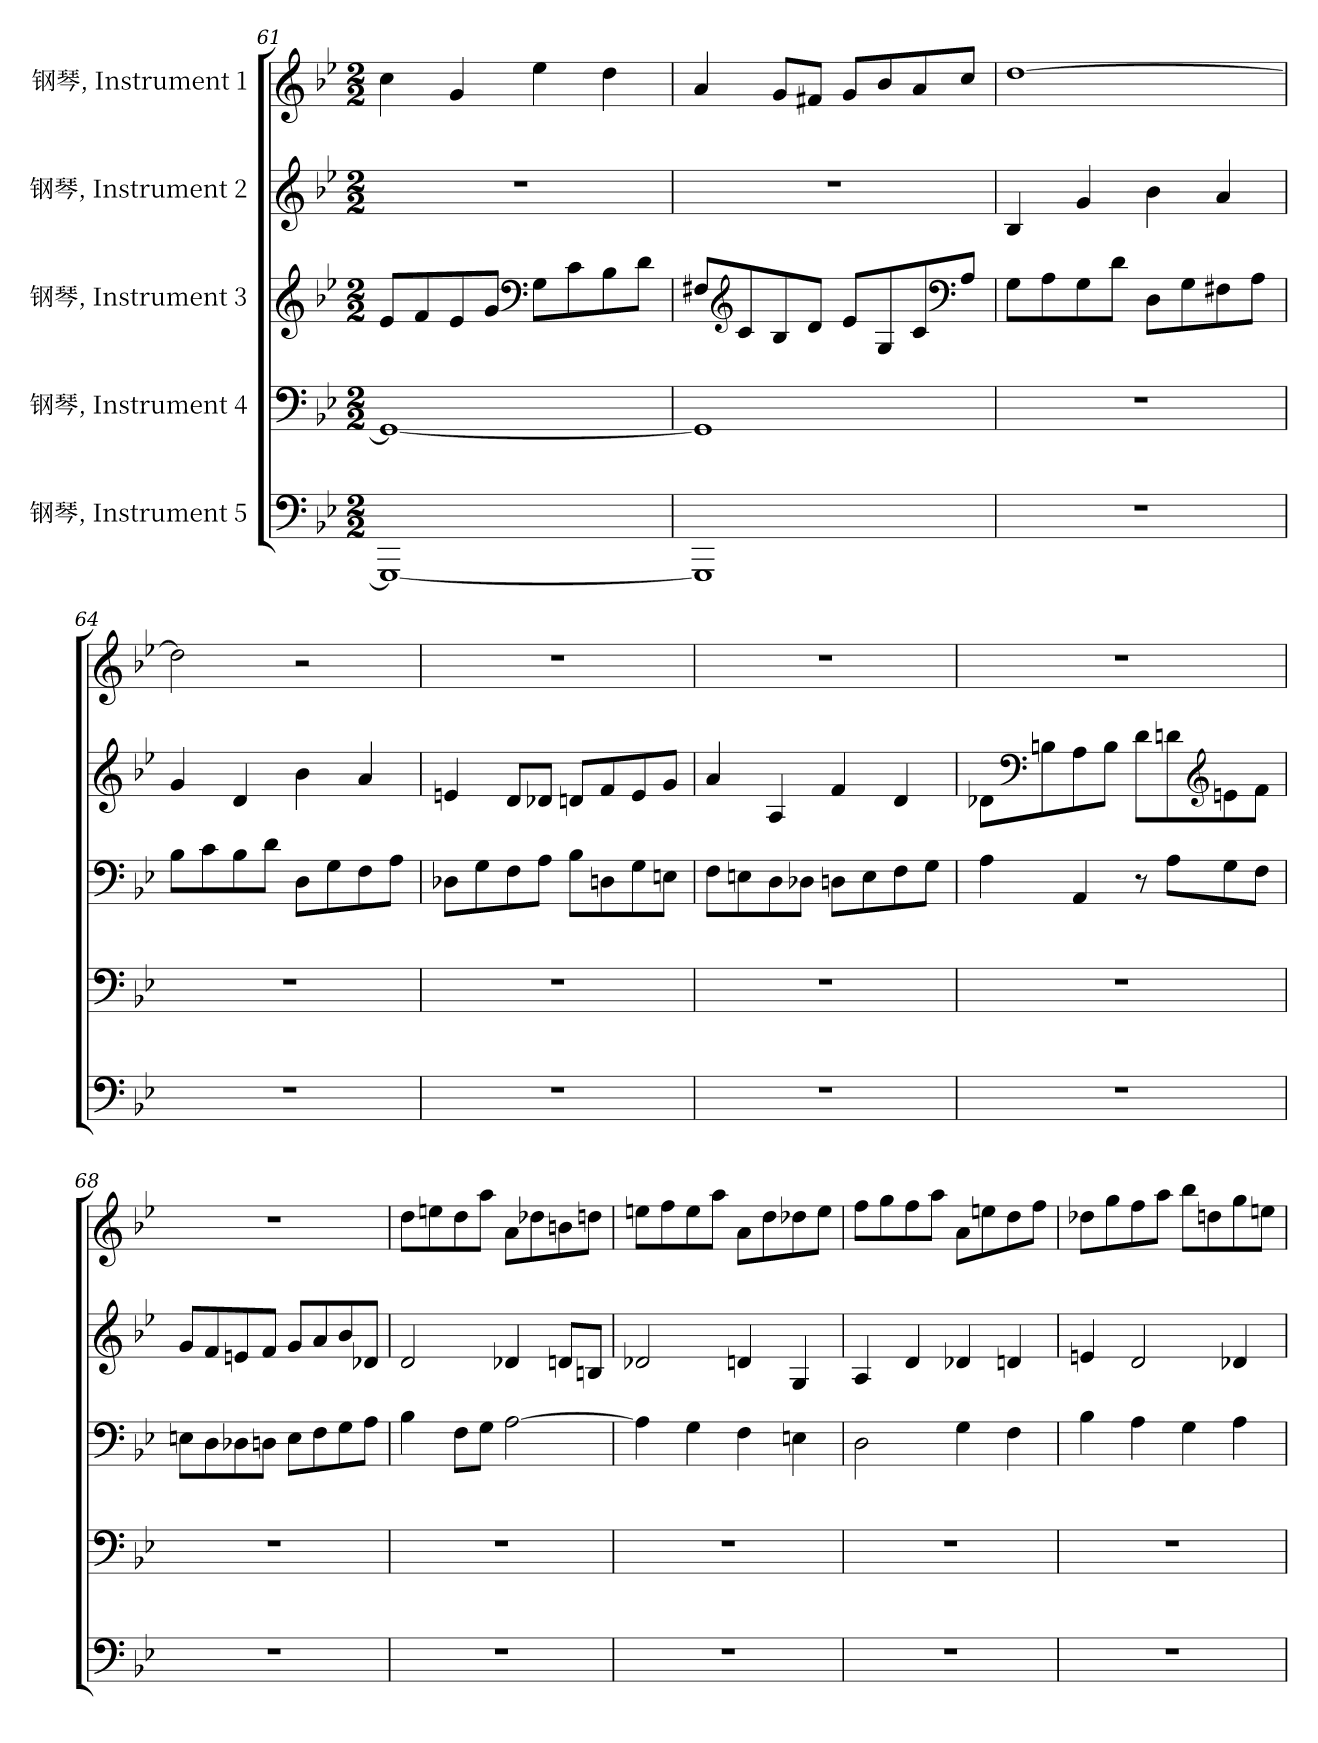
**kern	**kern	**kern	**kern	**kern
*part5	*part4	*part3	*part2	*part1
*staff5	*staff4	*staff3	*staff2	*staff1
*I"钢琴, Instrument 5	*I"钢琴, Instrument 4	*I"钢琴, Instrument 3	*I"钢琴, Instrument 2	*I"钢琴, Instrument 1
!!LO:PB:g=z
*clefF4	*clefF4	*clefG2	*clefG2	*clefG2
*k[b-e-]	*k[b-e-]	*k[b-e-]	*k[b-e-]	*k[b-e-]
*M2/2	*M2/2	*M2/2	*M2/2	*M2/2
=61	=61	=61	=61	=61
1GGG_	1GG_	8e-/L	1r	4cc\
.	.	8f/	.	.
.	.	8e-/	.	4g/
.	.	8g/J	.	.
*	*	*clefF4	*	*
.	.	8G\L	.	4ee-\
.	.	8c\	.	.
.	.	8B-\	.	4dd\
.	.	8d\J	.	.
=62	=62	=62	=62	=62
1GGG]	1GG]	8F#X/L	1r	4a/
*	*	*clefG2	*	*
.	.	8c/	.	.
.	.	8B-/	.	8g/L
.	.	8d/J	.	8f#X/J
.	.	8e-/L	.	8g/L
.	.	8G/	.	8b-/
.	.	8c/	.	8a/
*	*	*clefF4	*	*
.	.	8A/J	.	8cc/J
=63	=63	=63	=63	=63
1r	1r	8G\L	4B-/	[1dd
.	.	8A\	.	.
.	.	8G\	4g/	.
.	.	8d\J	.	.
.	.	8D\L	4b-\	.
.	.	8G\	.	.
.	.	8F#X\	4a/	.
.	.	8A\J	.	.
=64	=64	=64	=64	=64
1r	1r	8B-\L	4g/	2dd\]
.	.	8c\	.	.
.	.	8B-\	4d/	.
.	.	8d\J	.	.
.	.	8D\L	4b-\	2r
.	.	8G\	.	.
.	.	8F\	4a/	.
.	.	8A\J	.	.
!!LO:LB:g=z
=65	=65	=65	=65	=65
1r	1r	8D-X\L	4en/	1r
.	.	8G\	.	.
.	.	8F\	8d/L	.
.	.	8A\J	8d-X/J	.
.	.	8B-\L	8dn/L	.
.	.	8Dn\	8f/	.
.	.	8G\	8e/	.
.	.	8En\J	8g/J	.
=66	=66	=66	=66	=66
1r	1r	8F\L	4a/	1r
.	.	8En\	.	.
.	.	8D\	4A/	.
.	.	8D-X\J	.	.
.	.	8Dn\L	4f/	.
.	.	8E\	.	.
.	.	8F\	4d/	.
.	.	8G\J	.	.
=67	=67	=67	=67	=67
1r	1r	4A\	8d-X\L	1r
*	*	*	*clefF4	*
.	.	.	8Bn\	.
.	.	4AA/	8A\	.
.	.	.	8B\J	.
.	.	8r	8d-\L	.
.	.	8A\L	8dn\	.
*	*	*	*clefG2	*
.	.	8G\	8en\	.
.	.	8F\J	8f\J	.
!!LO:PB:g=z
=68	=68	=68	=68	=68
1r	1r	8En\L	8g/L	1r
.	.	8D\	8f/	.
.	.	8D-X\	8en/	.
.	.	8Dn\J	8f/J	.
.	.	8E\L	8g/L	.
.	.	8F\	8a/	.
.	.	8G\	8b-/	.
.	.	8A\J	8d-X/J	.
=69	=69	=69	=69	=69
1r	1r	4B-\	2d/	8dd\L
.	.	.	.	8een\
.	.	8F\L	.	8dd\
.	.	8G\J	.	8aa\J
.	.	[2A\	4d-X/	8a\L
.	.	.	.	8dd-X\
.	.	.	8dn/L	8bn\
.	.	.	8Bn/J	8ddn\J
=70	=70	=70	=70	=70
1r	1r	4A\]	2d-X/	8een\L
.	.	.	.	8ff\
.	.	4G\	.	8ee\
.	.	.	.	8aa\J
.	.	4F\	4dn/	8a\L
.	.	.	.	8dd\
.	.	4En\	4G/	8dd-X\
.	.	.	.	8ee\J
=71	=71	=71	=71	=71
1r	1r	2D\	4A/	8ff\L
.	.	.	.	8gg\
.	.	.	4d/	8ff\
.	.	.	.	8aa\J
.	.	4G\	4d-X/	8a\L
.	.	.	.	8een\
.	.	4F\	4dn/	8dd\
.	.	.	.	8ff\J
!!LO:LB:g=z
=72	=72	=72	=72	=72
1r	1r	4B-\	4en/	8dd-X\L
.	.	.	.	8gg\
.	.	4A\	2d/	8ff\
.	.	.	.	8aa\J
.	.	4G\	.	8bb-\L
.	.	.	.	8ddn\
.	.	4A\	4d-X/	8gg\
.	.	.	.	8een\J
=	=	=	=	=
*-	*-	*-	*-	*-
